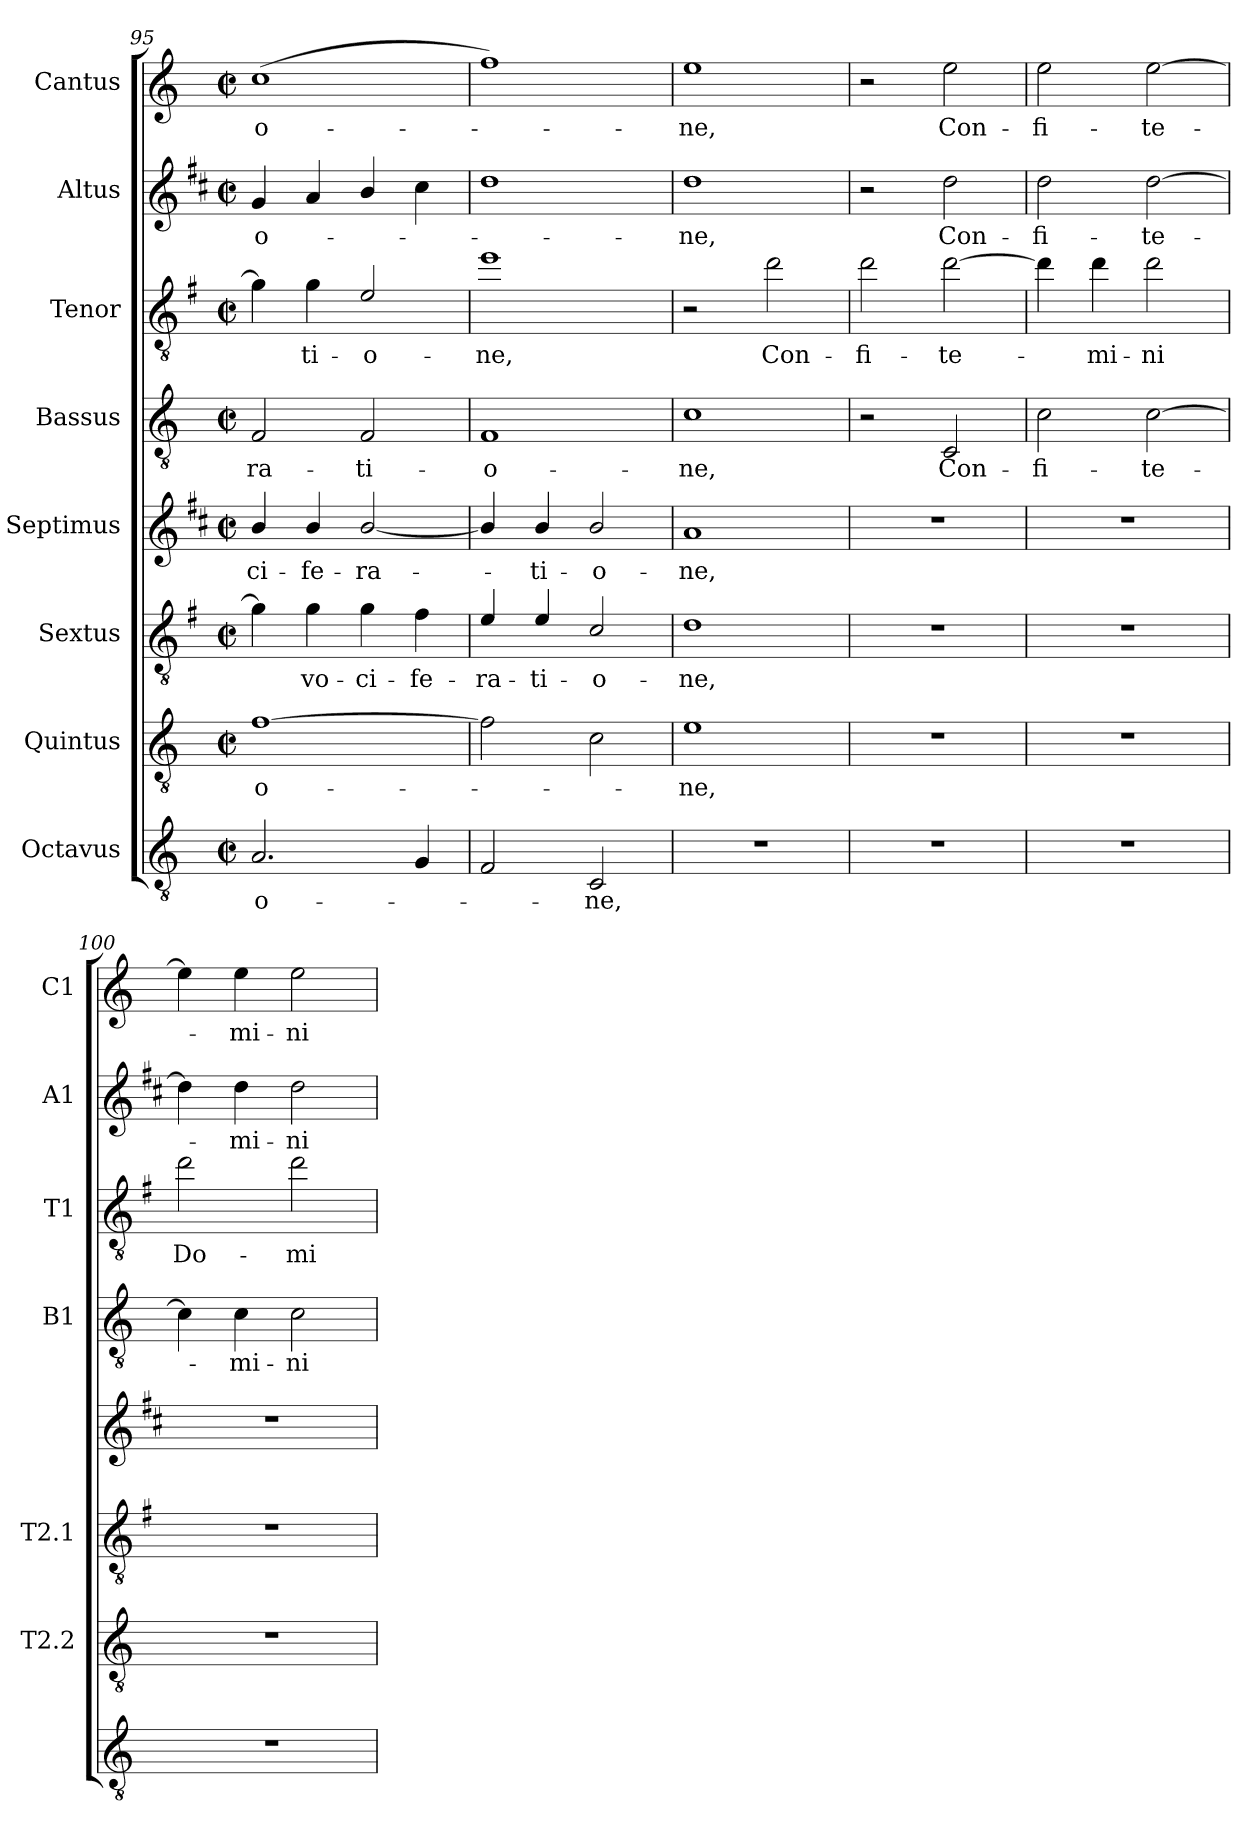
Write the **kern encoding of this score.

**kern	**text	**kern	**text	**kern	**text	**kern	**text	**kern	**text	**kern	**text	**kern	**text	**kern	**text
*part8	*part8	*part7	*part7	*part6	*part6	*part5	*part5	*part4	*part4	*part3	*part3	*part2	*part2	*part1	*part1
*staff8	*staff8	*staff7	*staff7	*staff6	*staff6	*staff5	*staff5	*staff4	*staff4	*staff3	*staff3	*staff2	*staff2	*staff1	*staff1
*I"Octavus	*	*I"Quintus	*	*I"Sextus	*	*I"Septimus	*	*I"Bassus	*	*I"Tenor	*	*I"Altus	*	*I"Cantus	*
*	*	*I'T2.2	*	*I'T2.1	*	*	*	*I'B1	*	*I'T1	*	*I'A1	*	*I'C1	*
*clefGv2	*	*clefGv2	*	*clefGv2	*	*clefG2	*	*clefGv2	*	*clefGv2	*	*clefG2	*	*clefG2	*
*	*	*	*	*ITrd4c7	*	*ITrd1c2	*	*	*	*ITrd4c7	*	*ITrd1c2	*	*	*
*k[]	*	*k[]	*	*k[]	*	*k[]	*	*k[]	*	*k[]	*	*k[]	*	*k[]	*
*C:	*	*C:	*	*C:	*	*C:	*	*C:	*	*C:	*	*C:	*	*C:	*
*M2/2	*	*M2/2	*	*M2/2	*	*M2/2	*	*M2/2	*	*M2/2	*	*M2/2	*	*M2/2	*
*met(c|)	*	*met(c|)	*	*met(c|)	*	*met(c|)	*	*met(c|)	*	*met(c|)	*	*met(c|)	*	*met(c|)	*
=95	=95	=95	=95	=95	=95	=95	=95	=95	=95	=95	=95	=95	=95	=95	=95
!	!LO:LY:b	!	!LO:LY:b	!	!	!	!LO:LY:b	!	!LO:LY:b	!	!	!	!LO:LY:b	!	!LO:LY:b
2.A/	-o-	[1f	-o-	4c\]	.	4a/	-ci-	2F/	-ra-	4c\]	.	4f/	-o-	(>1cc	-o-
!	!	!	!	!	!LO:LY:b	!	!LO:LY:b	!	!	!	!LO:LY:b	!	!	!	!
.	.	.	.	4c\	vo-	4a/	-fe-	.	.	4c\	-ti-	4g/	.	.	.
!	!	!	!	!	!LO:LY:b	!	!LO:LY:b	!	!LO:LY:b	!	!LO:LY:b	!	!	!	!
.	.	.	.	4c\	-ci-	[2a/	-ra-	2F/	-ti-	2A/	-o-	4a/	.	.	.
!	!	!	!	!	!LO:LY:b	!	!	!	!	!	!	!	!	!	!
4G/	.	.	.	4B\	-fe-	.	.	.	.	.	.	4b\	.	.	.
=96	=96	=96	=96	=96	=96	=96	=96	=96	=96	=96	=96	=96	=96	=96	=96
!	!	!	!	!	!LO:LY:b	!	!	!	!LO:LY:b	!	!LO:LY:b	!	!	!	!
2F/	.	2f\]	.	4A/	-ra-	4a/]	.	1F	-o-	1a	-ne,	1cc	.	1ff)	.
!	!	!	!	!	!LO:LY:b	!	!LO:LY:b	!	!	!	!	!	!	!	!
.	.	.	.	4A/	-ti-	4a/	-ti-	.	.	.	.	.	.	.	.
!	!LO:LY:b	!	!	!	!LO:LY:b	!	!LO:LY:b	!	!	!	!	!	!	!	!
2C/	-ne,	2c\	.	2F/	-o-	2a/	-o-	.	.	.	.	.	.	.	.
=97	=97	=97	=97	=97	=97	=97	=97	=97	=97	=97	=97	=97	=97	=97	=97
!	!	!	!LO:LY:b	!	!LO:LY:b	!	!LO:LY:b	!	!LO:LY:b	!	!	!	!LO:LY:b	!	!LO:LY:b
1r	.	1e	-ne,	1G	-ne,	1g	-ne,	1c	-ne,	2r	.	1cc	-ne,	1ee	-ne,
!	!	!	!	!	!	!	!	!	!	!	!LO:LY:b	!	!	!	!
.	.	.	.	.	.	.	.	.	.	2g\	Con-	.	.	.	.
=98	=98	=98	=98	=98	=98	=98	=98	=98	=98	=98	=98	=98	=98	=98	=98
!	!	!	!	!	!	!	!	!	!	!	!LO:LY:b	!	!	!	!
1r	.	1r	.	1r	.	1r	.	2r	.	2g\	-fi-	2r	.	2r	.
!	!	!	!	!	!	!	!	!	!LO:LY:b	!	!LO:LY:b	!	!LO:LY:b	!	!LO:LY:b
.	.	.	.	.	.	.	.	2C/	Con-	[2g\	-te-	2cc\	Con-	2ee\	Con-
!!LO:PB:g=z
=99	=99	=99	=99	=99	=99	=99	=99	=99	=99	=99	=99	=99	=99	=99	=99
!	!	!	!	!	!	!	!	!	!LO:LY:b	!	!	!	!LO:LY:b	!	!LO:LY:b
1r	.	1r	.	1r	.	1r	.	2c\	-fi-	4g\]	.	2cc\	-fi-	2ee\	-fi-
!	!	!	!	!	!	!	!	!	!	!	!LO:LY:b	!	!	!	!
.	.	.	.	.	.	.	.	.	.	4g\	-mi-	.	.	.	.
!	!	!	!	!	!	!	!	!	!LO:LY:b	!	!LO:LY:b	!	!LO:LY:b	!	!LO:LY:b
.	.	.	.	.	.	.	.	[2c\	-te-	2g\	-ni	[2cc\	-te-	[2ee\	-te-
=100	=100	=100	=100	=100	=100	=100	=100	=100	=100	=100	=100	=100	=100	=100	=100
!	!	!	!	!	!	!	!	!	!	!	!LO:LY:b	!	!	!	!
1r	.	1r	.	1r	.	1r	.	4c\]	.	2g\	Do-	4cc\]	.	4ee\]	.
!	!	!	!	!	!	!	!	!	!LO:LY:b	!	!	!	!LO:LY:b	!	!LO:LY:b
.	.	.	.	.	.	.	.	4c\	-mi-	.	.	4cc\	-mi-	4ee\	-mi-
!	!	!	!	!	!	!	!	!	!LO:LY:b	!	!LO:LY:b	!	!LO:LY:b	!	!LO:LY:b
.	.	.	.	.	.	.	.	2c\	-ni	2g\	-mi-	2cc\	-ni	2ee\	-ni
=	=	=	=	=	=	=	=	=	=	=	=	=	=	=	=
*-	*-	*-	*-	*-	*-	*-	*-	*-	*-	*-	*-	*-	*-	*-	*-
